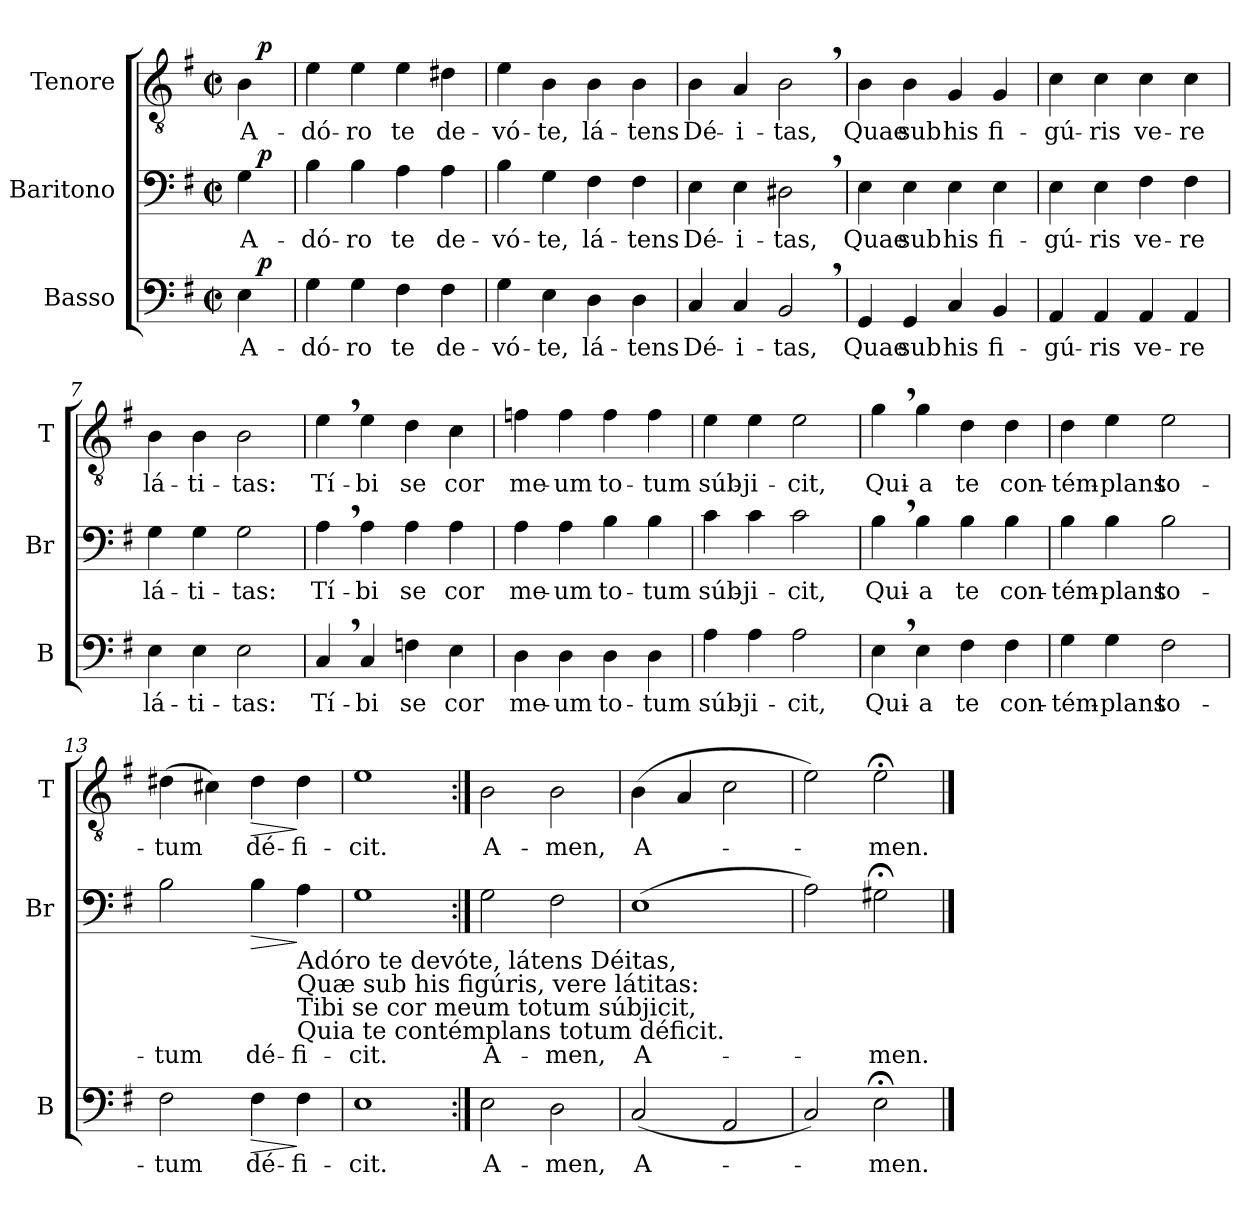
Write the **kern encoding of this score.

**kern	**text	**dynam	**kern	**text	**dynam	**kern	**text	**dynam
*part3	*part3	*part3	*part2	*part2	*part2	*part1	*part1	*part1
*staff3	*staff3	*staff3	*staff2	*staff2	*staff2	*staff1	*staff1	*staff1
*I"Basso	*	*	*I"Baritono	*	*	*I"Tenore	*	*
*I'B	*	*	*I'Br	*	*	*I'T	*	*
*clefF4	*	*	*clefF4	*	*	*clefGv2	*	*
*k[f#]	*	*	*k[f#]	*	*	*k[f#]	*	*
*G:	*	*	*G:	*	*	*G:	*	*
*M2/2	*	*	*M2/2	*	*	*M2/2	*	*
*met(c|)	*	*	*met(c|)	*	*	*met(c|)	*	*
=1	=1	=1	=1	=1	=1	=1	=1	=1
!	!LO:LY:b	!	!	!LO:LY:b	!	!	!LO:LY:b	!
*^	*	*	*^	*	*	*^	*	*
4E\	16ryy	A-	.	4G\	16ryy	A-	.	4B\	16ryy	A-	.
!	!	!	!LO:DY:a	!	!	!	!LO:DY:a	!	!	!	!LO:DY:a
.	8.ryy	.	p	.	8.ryy	.	p	.	8.ryy	.	p
=2	=2	=2	=2	=2	=2	=2	=2	=2	=2	=2	=2
!	!	!LO:LY:b	!	!	!	!LO:LY:b	!	!	!	!LO:LY:b	!
*v	*v	*	*	*	*	*	*	*v	*v	*	*
*	*	*	*v	*v	*	*	*	*	*
4G\	-dó-	.	4B\	-dó-	.	4e\	-dó-	.
!	!LO:LY:b	!	!	!LO:LY:b	!	!	!LO:LY:b	!
4G\	-ro	.	4B\	-ro	.	4e\	-ro	.
!	!LO:LY:b	!	!	!LO:LY:b	!	!	!LO:LY:b	!
4F#\	te	.	4A\	te	.	4e\	te	.
!	!LO:LY:b	!	!	!LO:LY:b	!	!	!LO:LY:b	!
4F#\	de-	.	4A\	de-	.	4d#X\	de-	.
=3	=3	=3	=3	=3	=3	=3	=3	=3
!	!LO:LY:b	!	!	!LO:LY:b	!	!	!LO:LY:b	!
4G\	-vó-	.	4B\	-vó-	.	4e\	-vó-	.
!	!LO:LY:b	!	!	!LO:LY:b	!	!	!LO:LY:b	!
4E\	-te,	.	4G\	-te,	.	4B\	-te,	.
!	!LO:LY:b	!	!	!LO:LY:b	!	!	!LO:LY:b	!
4D\	lá-	.	4F#\	lá-	.	4B\	lá-	.
!	!LO:LY:b	!	!	!LO:LY:b	!	!	!LO:LY:b	!
4D\	-tens	.	4F#\	-tens	.	4B\	-tens	.
=4	=4	=4	=4	=4	=4	=4	=4	=4
!	!LO:LY:b	!	!	!LO:LY:b	!	!	!LO:LY:b	!
4C/	Dé-	.	4E\	Dé-	.	4B\	Dé-	.
!	!LO:LY:b	!	!	!LO:LY:b	!	!	!LO:LY:b	!
4C/	-i-	.	4E\	-i-	.	4A/	-i-	.
!	!LO:LY:b	!	!	!LO:LY:b	!	!	!LO:LY:b	!
2BB,>/	-tas,	.	2D#X,>\	-tas,	.	2B,>\	-tas,	.
!!LO:LB:g=z
=5	=5	=5	=5	=5	=5	=5	=5	=5
!	!LO:LY:b	!	!	!LO:LY:b	!	!	!LO:LY:b	!
4GG/	Quae	.	4E\	Quae	.	4B\	Quae	.
!	!LO:LY:b	!	!	!LO:LY:b	!	!	!LO:LY:b	!
4GG/	sub	.	4E\	sub	.	4B\	sub	.
!	!LO:LY:b	!	!	!LO:LY:b	!	!	!LO:LY:b	!
4C/	his	.	4E\	his	.	4G/	his	.
!	!LO:LY:b	!	!	!LO:LY:b	!	!	!LO:LY:b	!
4BB/	fi-	.	4E\	fi-	.	4G/	fi-	.
=6	=6	=6	=6	=6	=6	=6	=6	=6
!	!LO:LY:b	!	!	!LO:LY:b	!	!	!LO:LY:b	!
4AA/	-gú-	.	4E\	-gú-	.	4c\	-gú-	.
!	!LO:LY:b	!	!	!LO:LY:b	!	!	!LO:LY:b	!
4AA/	-ris	.	4E\	-ris	.	4c\	-ris	.
!	!LO:LY:b	!	!	!LO:LY:b	!	!	!LO:LY:b	!
4AA/	ve-	.	4F#\	ve-	.	4c\	ve-	.
!	!LO:LY:b	!	!	!LO:LY:b	!	!	!LO:LY:b	!
4AA/	-re	.	4F#\	-re	.	4c\	-re	.
=7	=7	=7	=7	=7	=7	=7	=7	=7
!	!LO:LY:b	!	!	!LO:LY:b	!	!	!LO:LY:b	!
4E\	lá-	.	4G\	lá-	.	4B\	lá-	.
!	!LO:LY:b	!	!	!LO:LY:b	!	!	!LO:LY:b	!
4E\	-ti-	.	4G\	-ti-	.	4B\	-ti-	.
!	!LO:LY:b	!	!	!LO:LY:b	!	!	!LO:LY:b	!
2E\	-tas:	.	2G\	-tas:	.	2B\	-tas:	.
=8	=8	=8	=8	=8	=8	=8	=8	=8
!	!LO:LY:b	!	!	!LO:LY:b	!	!	!LO:LY:b	!
4C,>/	Tí-	.	4A,>\	Tí-	.	4e,>\	Tí-	.
!	!LO:LY:b	!	!	!LO:LY:b	!	!	!LO:LY:b	!
4C/	-bi	.	4A\	-bi	.	4e\	-bi	.
!	!LO:LY:b	!	!	!LO:LY:b	!	!	!LO:LY:b	!
4Fn\	se	.	4A\	se	.	4d\	se	.
!	!LO:LY:b	!	!	!LO:LY:b	!	!	!LO:LY:b	!
4E\	cor	.	4A\	cor	.	4c\	cor	.
!!LO:LB:g=z
=9	=9	=9	=9	=9	=9	=9	=9	=9
!	!LO:LY:b	!	!	!LO:LY:b	!	!	!LO:LY:b	!
4D\	me-	.	4A\	me-	.	4fn\	me-	.
!	!LO:LY:b	!	!	!LO:LY:b	!	!	!LO:LY:b	!
4D\	-um	.	4A\	-um	.	4f\	-um	.
!	!LO:LY:b	!	!	!LO:LY:b	!	!	!LO:LY:b	!
4D\	to-	.	4B\	to-	.	4f\	to-	.
!	!LO:LY:b	!	!	!LO:LY:b	!	!	!LO:LY:b	!
4D\	-tum	.	4B\	-tum	.	4f\	-tum	.
=10	=10	=10	=10	=10	=10	=10	=10	=10
!	!LO:LY:b	!	!	!LO:LY:b	!	!	!LO:LY:b	!
4A\	súb-	.	4c\	súb-	.	4e\	súb-	.
!	!LO:LY:b	!	!	!LO:LY:b	!	!	!LO:LY:b	!
4A\	-ji-	.	4c\	-ji-	.	4e\	-ji-	.
!	!LO:LY:b	!	!	!LO:LY:b	!	!	!LO:LY:b	!
2A\	-cit,	.	2c\	-cit,	.	2e\	-cit,	.
=11	=11	=11	=11	=11	=11	=11	=11	=11
!	!LO:LY:b	!	!	!LO:LY:b	!	!	!LO:LY:b	!
4E,>\	Qui-	.	4B,>\	Qui-	.	4g,>\	Qui-	.
!	!LO:LY:b	!	!	!LO:LY:b	!	!	!LO:LY:b	!
4E\	-a	.	4B\	-a	.	4g\	-a	.
!	!LO:LY:b	!	!	!LO:LY:b	!	!	!LO:LY:b	!
4F#\	te	.	4B\	te	.	4d\	te	.
!	!LO:LY:b	!	!	!LO:LY:b	!	!	!LO:LY:b	!
4F#\	con-	.	4B\	con-	.	4d\	con-	.
=12	=12	=12	=12	=12	=12	=12	=12	=12
!	!LO:LY:b	!	!	!LO:LY:b	!	!	!LO:LY:b	!
4G\	-tém-	.	4B\	-tém-	.	4d\	-tém-	.
!	!LO:LY:b	!	!	!LO:LY:b	!	!	!LO:LY:b	!
4G\	-plans	.	4B\	-plans	.	4e\	-plans	.
!	!LO:LY:b	!	!	!LO:LY:b	!	!	!LO:LY:b	!
2F#\	to-	.	2B\	to-	.	2e\	to-	.
!!LO:PB:g=z
=13	=13	=13	=13	=13	=13	=13	=13	=13
!	!LO:LY:b	!	!	!LO:LY:b	!	!	!LO:LY:b	!
2F#\	-tum	.	2B\	-tum	.	(>4d#X\	-tum	.
.	.	.	.	.	.	4c#X\)	.	.
!	!LO:LY:b	!LO:HP:b	!	!LO:LY:b	!LO:HP:b	!	!LO:LY:b	!LO:HP:b
4F#\	dé-	>	4B\	dé-	>	4d#\	dé-	>
!	!	!	!LO:TX:b:t=Adóro te devóte, látens Déitas,\nQuæ sub his figúris, vere látitas&colon;\nTibi se cor meum totum súbjicit,\nQuia te contémplans totum déficit.	!	!	!	!	!
!	!LO:LY:b	!	!	!LO:LY:b	!	!	!LO:LY:b	!
4F#\	-fi-	]	4A\	-fi-	]	4d#\	-fi-	]
=14	=14	=14	=14	=14	=14	=14	=14	=14
!	!LO:LY:b	!	!	!LO:LY:b	!	!	!LO:LY:b	!
1E	-cit.	.	1G	-cit.	.	1e	-cit.	.
=15:|!	=15:|!	=15:|!	=15:|!	=15:|!	=15:|!	=15:|!	=15:|!	=15:|!
!	!LO:LY:b	!	!	!LO:LY:b	!	!	!LO:LY:b	!
2E\	A-	.	2G\	A-	.	2B\	A-	.
!	!LO:LY:b	!	!	!LO:LY:b	!	!	!LO:LY:b	!
2D\	-men,	.	2F#\	-men,	.	2B\	-men,	.
=16	=16	=16	=16	=16	=16	=16	=16	=16
!	!LO:LY:b	!	!	!LO:LY:b	!	!	!LO:LY:b	!
(<2C/	A-	.	(>1E	A-	.	(>4B\	A-	.
.	.	.	.	.	.	4A/	.	.
2AA/	.	.	.	.	.	2c\	.	.
=17	=17	=17	=17	=17	=17	=17	=17	=17
2C/)	.	.	2A\)	.	.	2e\)	.	.
!	!LO:LY:b	!	!	!LO:LY:b	!	!	!LO:LY:b	!
2E;<\	-men.	.	2G#X;<\	-men.	.	2e;<\	-men.	.
==	==	==	==	==	==	==	==	==
*-	*-	*-	*-	*-	*-	*-	*-	*-
